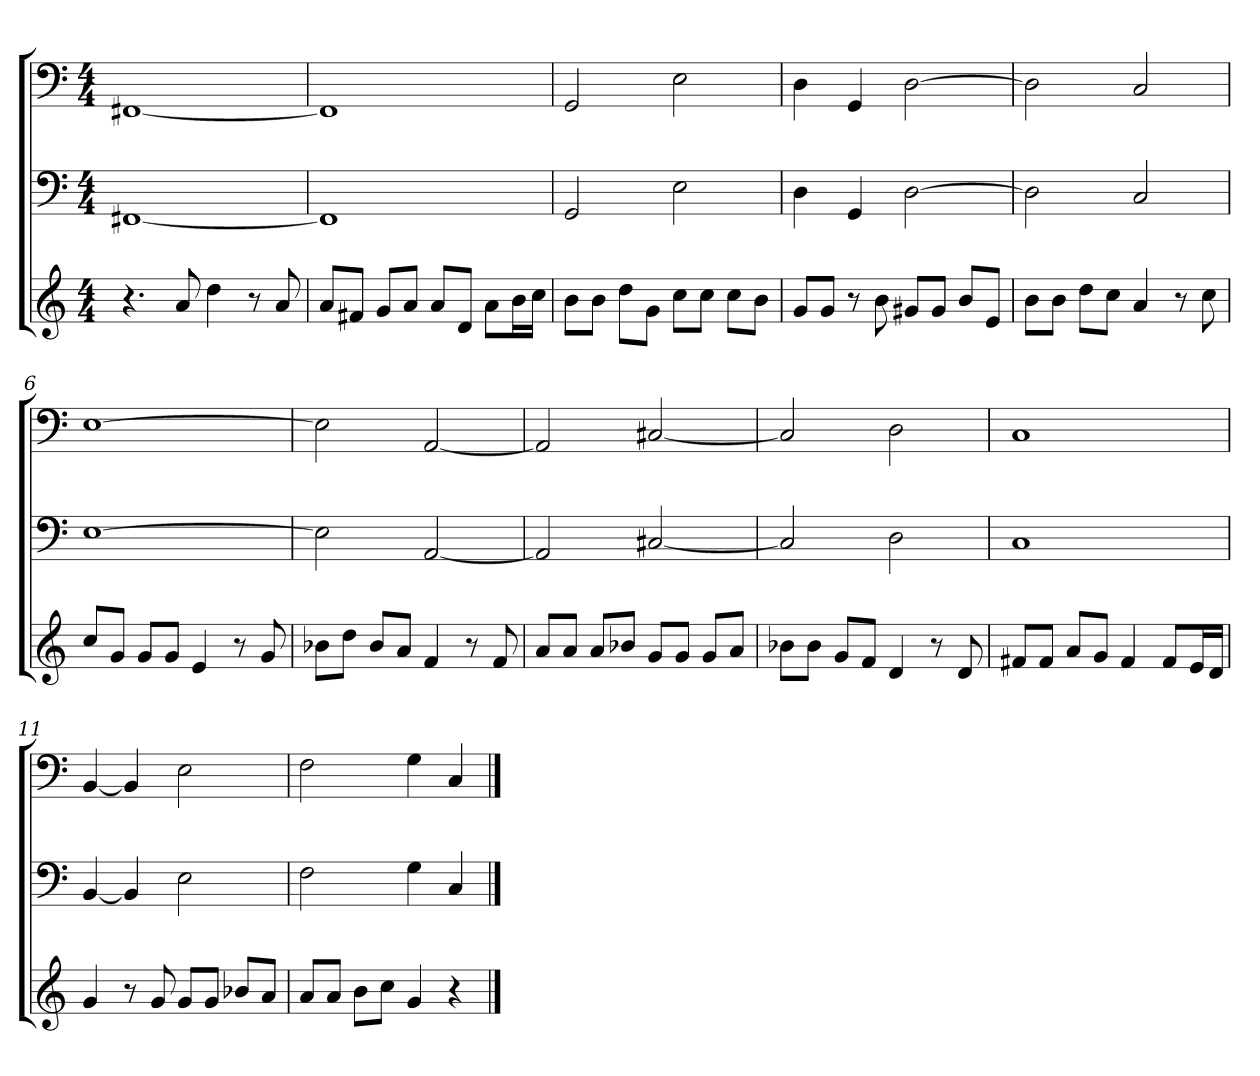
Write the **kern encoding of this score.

**kern	**kern	**kern
*part3	*part2	*part1
*staff3	*staff2	*staff1
*	*clefF4	*clefF4
*k[]	*k[]	*k[]
*C:	*C:	*C:
*M4/4	*M4/4	*M4/4
=1	=1	=1
4.r	[1FF#X	[1FF#X
8a	.	.
4dd	.	.
8r	.	.
8a	.	.
=2	=2	=2
8aL	1FF#]	1FF#]
8f#XJ	.	.
8gL	.	.
8aJ	.	.
8aL	.	.
8dJ	.	.
8aL	.	.
16bL	.	.
16ccJJ	.	.
=3	=3	=3
8bL	2GG	2GG
8bJ	.	.
8ddL	.	.
8gJ	.	.
8ccL	2E	2E
8ccJ	.	.
8ccL	.	.
8bJ	.	.
=4	=4	=4
8gL	4D	4D
8gJ	.	.
8r	4GG	4GG
8b	.	.
8g#XL	[2D	[2D
8g#J	.	.
8bL	.	.
8eJ	.	.
=5	=5	=5
8bL	2D]	2D]
8bJ	.	.
8ddL	.	.
8ccJ	.	.
4a	2C	2C
8r	.	.
8cc	.	.
=6	=6	=6
8ccL	[1E	[1E
8gJ	.	.
8gL	.	.
8gJ	.	.
4e	.	.
8r	.	.
8g	.	.
=7	=7	=7
8b-XL	2E]	2E]
8ddJ	.	.
8b-L	.	.
8aJ	.	.
4f	[2AA	[2AA
8r	.	.
8f	.	.
=8	=8	=8
8aL	2AA]	2AA]
8aJ	.	.
8aL	.	.
8b-XJ	.	.
8gL	[2C#X	[2C#X
8gJ	.	.
8gL	.	.
8aJ	.	.
=9	=9	=9
8b-XL	2C#]	2C#]
8b-J	.	.
8gL	.	.
8fJ	.	.
4d	2D	2D
8r	.	.
8d	.	.
=10	=10	=10
8f#XL	1C	1C
8f#J	.	.
8aL	.	.
8gJ	.	.
4f#	.	.
8f#L	.	.
16eL	.	.
16dJJ	.	.
=11	=11	=11
4g	[4BB	[4BB
8r	4BB]	4BB]
8g	.	.
8gL	2E	2E
8gJ	.	.
8b-XL	.	.
8aJ	.	.
=12	=12	=12
8aL	2F	2F
8aJ	.	.
8bL	.	.
8ccJ	.	.
4g	4G	4G
4r	4C	4C
==	==	==
*-	*-	*-
